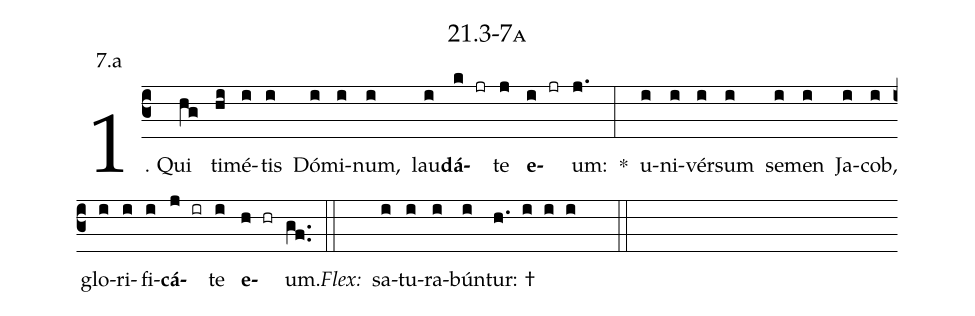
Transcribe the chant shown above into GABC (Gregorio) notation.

name: 21.3-7a;
annotation: 7.a;
%%
(c3)1. Qui(hg) ti(hi)mé(i)tis(i) Dó(i)mi(i)num,(i) lau(i)<b>dá</b>(k jr)te(j) <b>e</b>(i jr)um:(j.) *(:) u(i)ni(i)vér(i)sum(i) se(i)men(i) Ja(i)cob,(i) glo(i)ri(i)fi(i)<b>cá</b>(j ir)te(i) <b>e</b>(h hr)um.(gf..) (::)
<i>Flex:</i>()  sa(i)tu(i)ra(i)bún(i)tur: †(h. i i i  ::)

%E(i) u(i) o(j) u(i) a(h) e.(gf..) (::)
